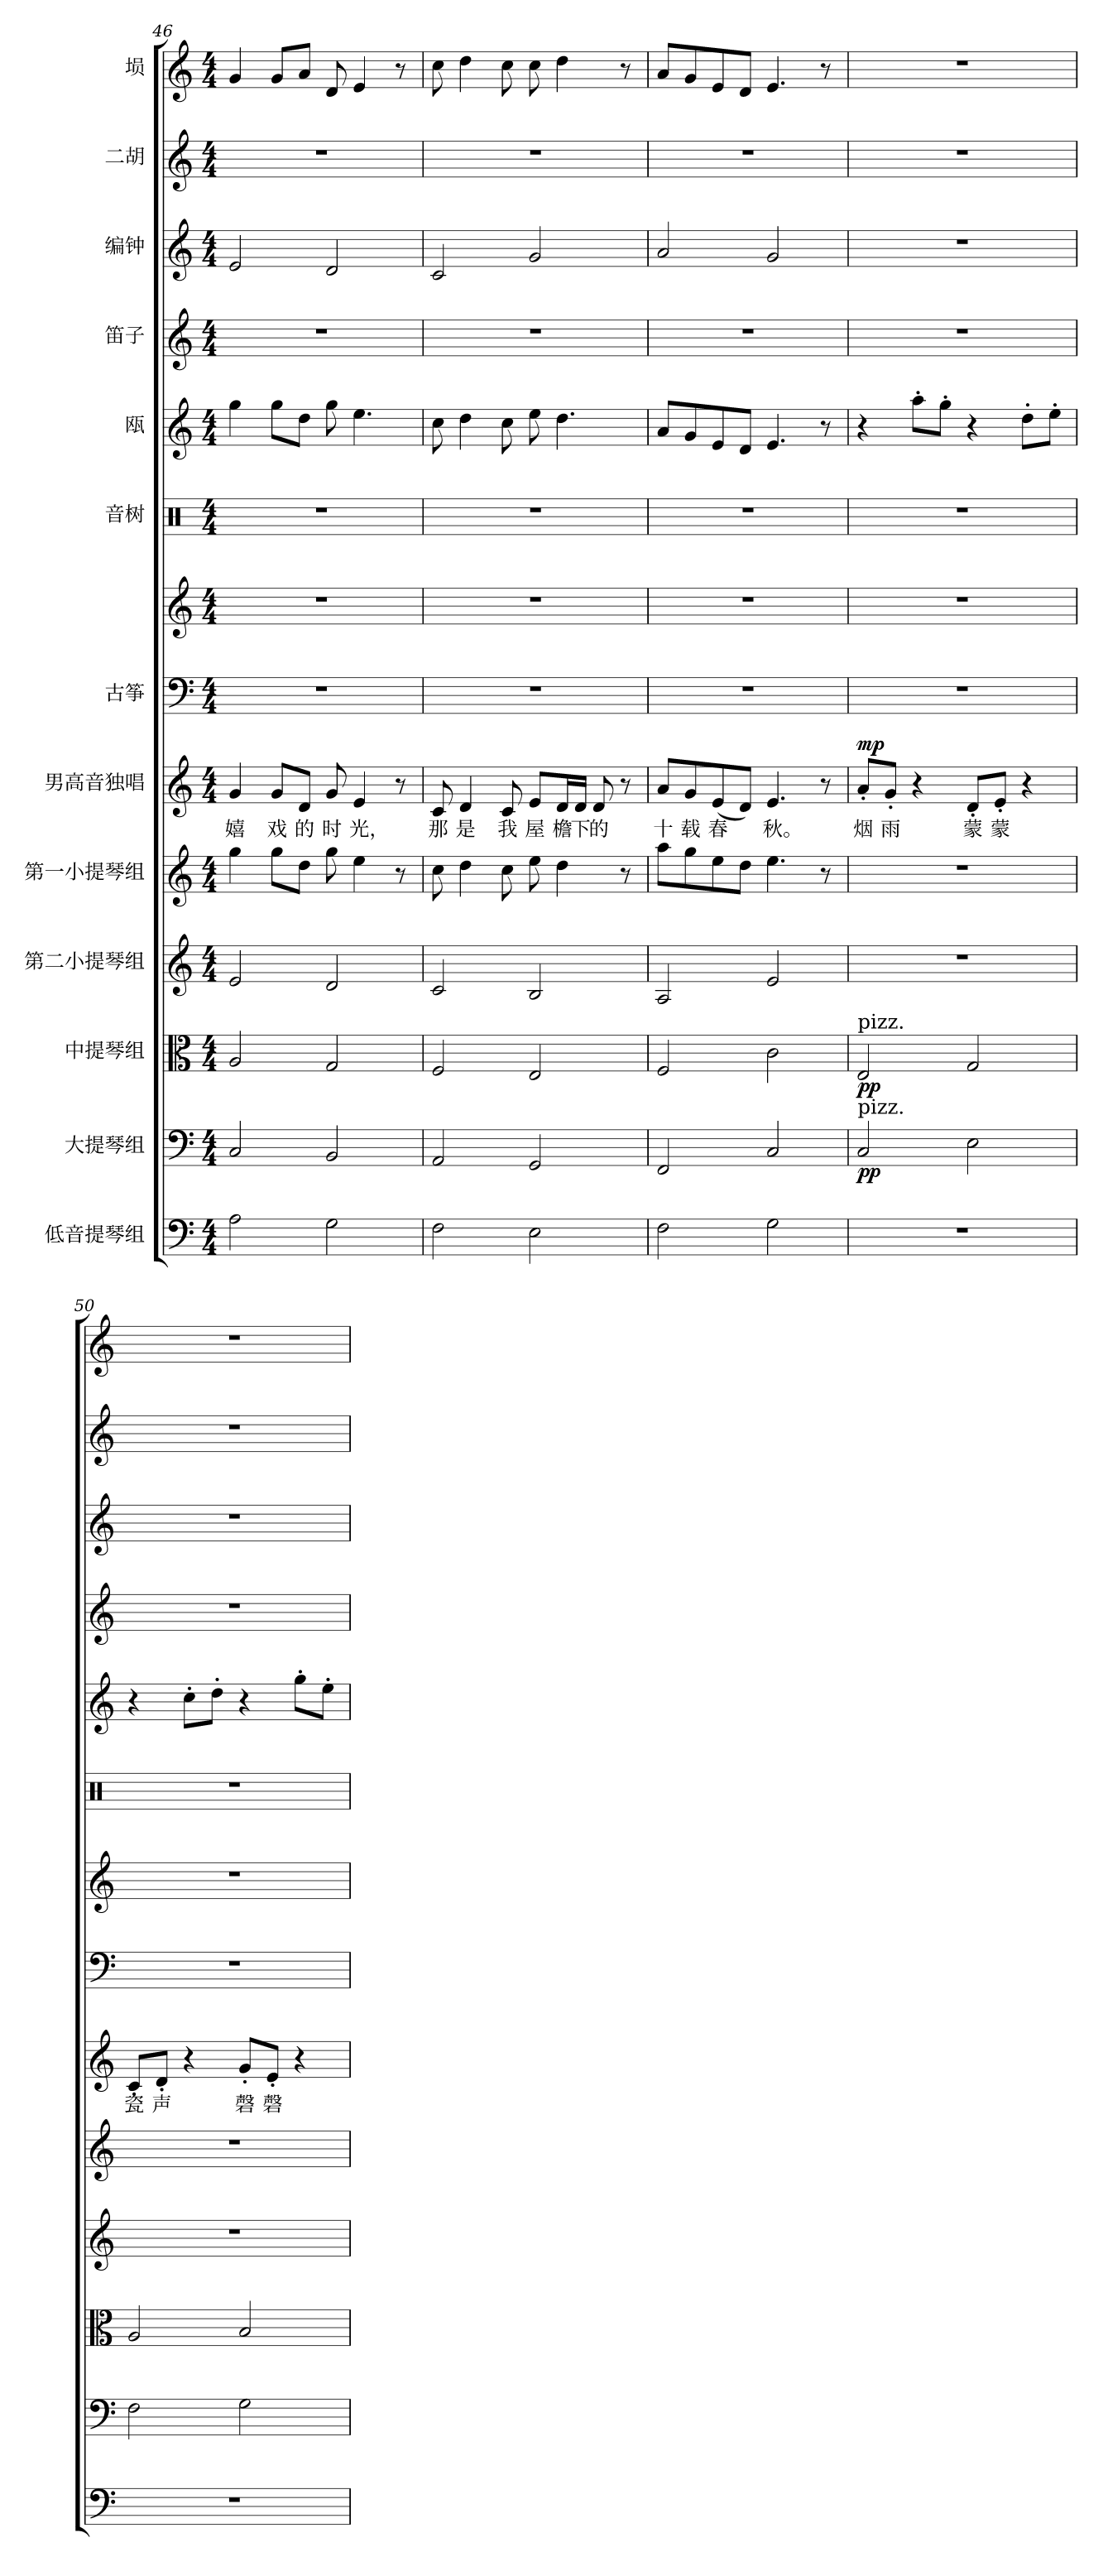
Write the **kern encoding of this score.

**kern	**kern	**dynam	**kern	**dynam	**kern	**kern	**kern	**text	**dynam	**kern	**kern	**kern	**kern	**kern	**kern	**kern	**kern
*part13	*part12	*part12	*part11	*part11	*part10	*part9	*part8	*part8	*part8	*part7	*part7	*part6	*part5	*part4	*part3	*part2	*part1
*staff14	*staff13	*staff13	*staff12	*staff12	*staff11	*staff10	*staff9	*staff9	*staff9	*staff8	*staff7	*staff6	*staff5	*staff4	*staff3	*staff2	*staff1
*I"低音提琴组	*I"大提琴组	*	*I"中提琴组	*	*I"第二小提琴组	*I"第一小提琴组	*I"男高音独唱	*	*	*I"古筝	*	*I"音树	*I"瓯	*I"笛子	*I"编钟	*I"二胡	*I"埙
*clefF4	*clefF4	*	*clefC3	*	*clefG2	*clefG2	*clefG2	*	*	*clefF4	*clefG2	*clefX	*clefG2	*clefG2	*clefG2	*clefG2	*clefG2
*ITrd7c12	*	*	*	*	*	*	*	*	*	*	*	*	*	*ITrd-7c-12	*	*	*
*k[]	*k[]	*	*k[]	*	*k[]	*k[]	*k[]	*	*	*k[]	*k[]	*k[]	*k[]	*k[]	*k[]	*k[]	*k[]
*M4/4	*M4/4	*	*M4/4	*	*M4/4	*M4/4	*M4/4	*	*	*M4/4	*M4/4	*M4/4	*M4/4	*M4/4	*M4/4	*M4/4	*M4/4
=46	=46	=46	=46	=46	=46	=46	=46	=46	=46	=46	=46	=46	=46	=46	=46	=46	=46
!	!	!	!	!	!	!	!	!LO:LY:b	!	!	!	!	!	!	!	!	!
2AA\	2C/	.	2A/	.	2e/	4gg\	4g/	嬉	.	1r	1r	1r	4gg\	1r	2e/	1r	4g/
!	!	!	!	!	!	!	!	!LO:LY:b	!	!	!	!	!	!	!	!	!
.	.	.	.	.	.	8gg\L	8g/L	戏	.	.	.	.	8gg\L	.	.	.	8g/L
!	!	!	!	!	!	!	!	!LO:LY:b	!	!	!	!	!	!	!	!	!
.	.	.	.	.	.	8dd\J	8d/J	的	.	.	.	.	8dd\J	.	.	.	8a/J
!	!	!	!	!	!	!	!	!LO:LY:b	!	!	!	!	!	!	!	!	!
2GG\	2BB/	.	2G/	.	2d/	8gg\	8g/	时	.	.	.	.	8gg\	.	2d/	.	8d/
!	!	!	!	!	!	!	!	!LO:LY:b	!	!	!	!	!	!	!	!	!
.	.	.	.	.	.	4ee\	4e/	光，	.	.	.	.	4.ee\	.	.	.	4e/
.	.	.	.	.	.	8r	8r	.	.	.	.	.	.	.	.	.	8r
!!LO:PB:g=z
=47	=47	=47	=47	=47	=47	=47	=47	=47	=47	=47	=47	=47	=47	=47	=47	=47	=47
!	!	!	!	!	!	!	!	!LO:LY:b	!	!	!	!	!	!	!	!	!
2FF\	2AA/	.	2F/	.	2c/	8cc\	8c/	那	.	1r	1r	1r	8cc\	1r	2c/	1r	8cc\
!	!	!	!	!	!	!	!	!LO:LY:b	!	!	!	!	!	!	!	!	!
.	.	.	.	.	.	4dd\	4d/	是	.	.	.	.	4dd\	.	.	.	4dd\
!	!	!	!	!	!	!	!	!LO:LY:b	!	!	!	!	!	!	!	!	!
.	.	.	.	.	.	8cc\	8c/	我	.	.	.	.	8cc\	.	.	.	8cc\
!	!	!	!	!	!	!	!	!LO:LY:b	!	!	!	!	!	!	!	!	!
2EE\	2GG/	.	2E/	.	2B/	8ee\	8e/L	屋	.	.	.	.	8ee\	.	2g/	.	8cc\
!	!	!	!	!	!	!	!	!LO:LY:b	!	!	!	!	!	!	!	!	!
.	.	.	.	.	.	4dd\	16d/L	檐	.	.	.	.	4.dd\	.	.	.	4dd\
!	!	!	!	!	!	!	!	!LO:LY:b	!	!	!	!	!	!	!	!	!
.	.	.	.	.	.	.	16d/JJ	下	.	.	.	.	.	.	.	.	.
!	!	!	!	!	!	!	!	!LO:LY:b	!	!	!	!	!	!	!	!	!
.	.	.	.	.	.	.	8d/	的	.	.	.	.	.	.	.	.	.
.	.	.	.	.	.	8r	8r	.	.	.	.	.	.	.	.	.	8r
=48	=48	=48	=48	=48	=48	=48	=48	=48	=48	=48	=48	=48	=48	=48	=48	=48	=48
!	!	!	!	!	!	!	!	!LO:LY:b	!	!	!	!	!	!	!	!	!
2FF\	2FF/	.	2F/	.	2A/	8aa\L	8a/L	十	.	1r	1r	1r	8a/L	1r	2a/	1r	8a/L
!	!	!	!	!	!	!	!	!LO:LY:b	!	!	!	!	!	!	!	!	!
.	.	.	.	.	.	8gg\	8g/	载	.	.	.	.	8g/	.	.	.	8g/
!	!	!	!	!	!	!	!	!LO:LY:b	!	!	!	!	!	!	!	!	!
.	.	.	.	.	.	8ee\	(8e/	春	.	.	.	.	8e/	.	.	.	8e/
.	.	.	.	.	.	8dd\J	8d/J)	.	.	.	.	.	8d/J	.	.	.	8d/J
!	!	!	!	!	!	!	!	!LO:LY:b	!	!	!	!	!	!	!	!	!
2GG\	2C/	.	2c\	.	2e/	4.ee\	4.e/	秋。	.	.	.	.	4.e/	.	2g/	.	4.e/
.	.	.	.	.	.	8r	8r	.	.	.	.	.	8r	.	.	.	8r
=49	=49	=49	=49	=49	=49	=49	=49	=49	=49	=49	=49	=49	=49	=49	=49	=49	=49
!	!	!	!LO:TX:a:t=pizz.	!	!	!	!	!	!	!	!	!	!	!	!	!	!
!	!LO:TX:a:t=pizz.	!	!	!	!	!	!	!	!	!	!	!	!	!	!	!	!
!	!	!LO:DY:b	!	!LO:DY:b	!	!	!	!LO:LY:b	!LO:DY:b	!	!	!	!	!	!	!	!
1r	2C/	pp	2E/	pp	1r	1r	8a'/L	烟	mp	1r	1r	1r	4r	1r	1r	1r	1r
!	!	!	!	!	!	!	!	!LO:LY:b	!	!	!	!	!	!	!	!	!
.	.	.	.	.	.	.	8g'/J	雨	.	.	.	.	.	.	.	.	.
.	.	.	.	.	.	.	4r	.	.	.	.	.	8aa'\L	.	.	.	.
.	.	.	.	.	.	.	.	.	.	.	.	.	8gg'\J	.	.	.	.
!	!	!	!	!	!	!	!	!LO:LY:b	!	!	!	!	!	!	!	!	!
.	2E\	.	2G/	.	.	.	8d'/L	蒙	.	.	.	.	4r	.	.	.	.
!	!	!	!	!	!	!	!	!LO:LY:b	!	!	!	!	!	!	!	!	!
.	.	.	.	.	.	.	8e'/J	蒙	.	.	.	.	.	.	.	.	.
.	.	.	.	.	.	.	4r	.	.	.	.	.	8dd'\L	.	.	.	.
.	.	.	.	.	.	.	.	.	.	.	.	.	8ee'\J	.	.	.	.
=50	=50	=50	=50	=50	=50	=50	=50	=50	=50	=50	=50	=50	=50	=50	=50	=50	=50
!	!	!	!	!	!	!	!	!LO:LY:b	!	!	!	!	!	!	!	!	!
1r	2F\	.	2A/	.	1r	1r	8c'/L	瓷	.	1r	1r	1r	4r	1r	1r	1r	1r
!	!	!	!	!	!	!	!	!LO:LY:b	!	!	!	!	!	!	!	!	!
.	.	.	.	.	.	.	8d'/J	声	.	.	.	.	.	.	.	.	.
.	.	.	.	.	.	.	4r	.	.	.	.	.	8cc'\L	.	.	.	.
.	.	.	.	.	.	.	.	.	.	.	.	.	8dd'\J	.	.	.	.
!	!	!	!	!	!	!	!	!LO:LY:b	!	!	!	!	!	!	!	!	!
.	2G\	.	2B/	.	.	.	8g'/L	磬	.	.	.	.	4r	.	.	.	.
!	!	!	!	!	!	!	!	!LO:LY:b	!	!	!	!	!	!	!	!	!
.	.	.	.	.	.	.	8e'/J	磬	.	.	.	.	.	.	.	.	.
.	.	.	.	.	.	.	4r	.	.	.	.	.	8gg'\L	.	.	.	.
.	.	.	.	.	.	.	.	.	.	.	.	.	8ee'\J	.	.	.	.
=	=	=	=	=	=	=	=	=	=	=	=	=	=	=	=	=	=
*-	*-	*-	*-	*-	*-	*-	*-	*-	*-	*-	*-	*-	*-	*-	*-	*-	*-
